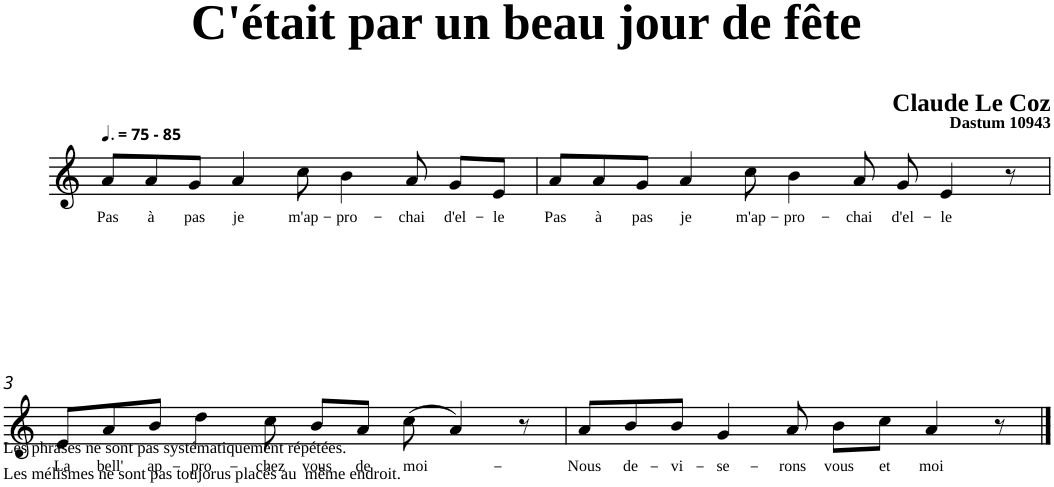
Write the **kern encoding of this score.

**kern	**text
*part1	*part1
*staff1	*staff1
*clefG2	*
*k[]	*
=1	=1
!LO:TX:a:B:t=- 85	!
!	!LO:LY:b
8a/L	Pas
!	!LO:LY:b
8a/	à
!	!LO:LY:b
8g/J	pas
!	!LO:LY:b
4a/	je
!	!LO:LY:b
8cc\	m'ap-
!	!LO:LY:b
4b\	-pro-
!	!LO:LY:b
8a/	-chai
!	!LO:LY:b
8g/L	d'el-
!	!LO:LY:b
8e/J	-le
=2	=2
!	!LO:LY:b
8a/L	Pas
!	!LO:LY:b
8a/	à
!	!LO:LY:b
8g/J	pas
!	!LO:LY:b
4a/	je
!	!LO:LY:b
8cc\	m'ap-
!	!LO:LY:b
4b\	-pro-
!	!LO:LY:b
8a/	-chai
!	!LO:LY:b
8g/	d'el-
!	!LO:LY:b
4e/	-le
8r	.
!!LO:LB:g=z
=3	=3
!	!LO:LY:b
8e/L	La
!	!LO:LY:b
8a/	bell'
!	!LO:LY:b
8b/J	ap-
!	!LO:LY:b
4dd\	-pro-
!	!LO:LY:b
8cc\	-chez
!	!LO:LY:b
8b/L	vous
!	!LO:LY:b
8a/J	de
!	!LO:LY:b
(>8cc\	moi-
4a/)	.
8r	.
=4	=4
!	!LO:LY:b
8a/L	-Nous
!	!LO:LY:b
8b/	de-
!	!LO:LY:b
8b/J	-vi-
!	!LO:LY:b
4g/	-se-
!	!LO:LY:b
8a/	-rons
!	!LO:LY:b
8b\L	vous
!	!LO:LY:b
8cc\J	et
!	!LO:LY:b
4a/	moi
8r	.
==	==
*-	*-
